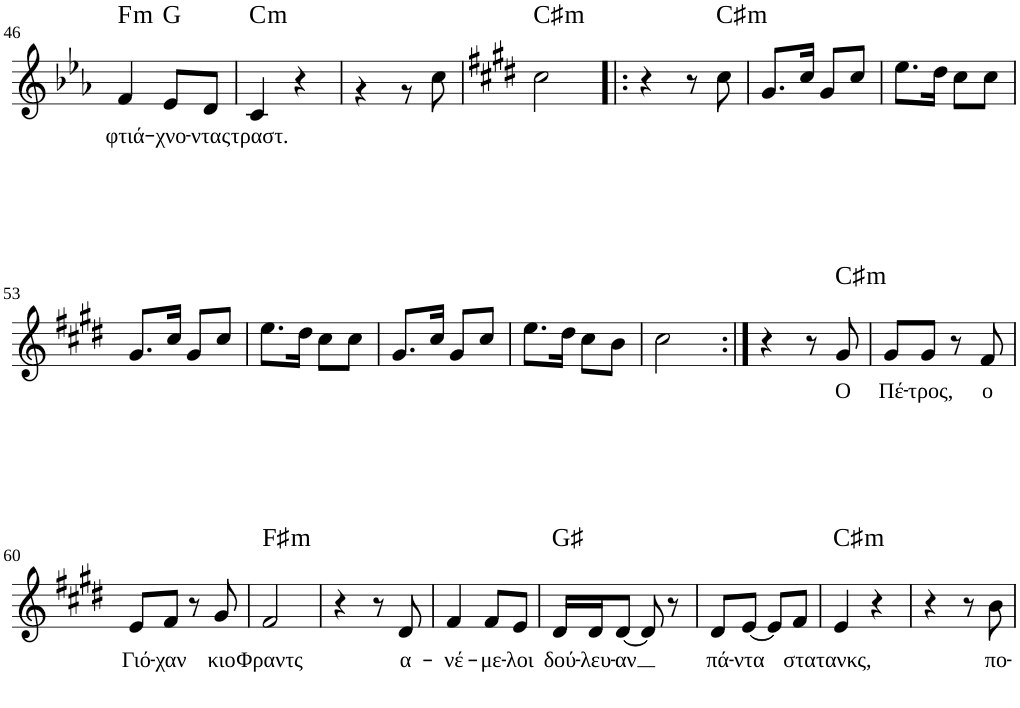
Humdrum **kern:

**kern	**text	**harte
*part1	*part1	*part1
*staff1	*staff1	*
!!LO:PB:g=z
*clefG2	*	*
*k[b-e-a-]	*	*
*M2/4	*	*
=46	=46	=46
!	!LO:LY:b	!LO:H:kt=m
4f/	φτιά-	F:min
!	!LO:LY:b	!
8e-/L	-χνο-	G:maj
!	!LO:LY:b	!
8d/J	-ντας	.
=47	=47	=47
!	!LO:LY:b	!LO:H:kt=m
4c/	τραστ.	C:min
4r	.	.
=48	=48	=48
*^	*	*
2ryy	4r	.	.
.	8r	.	.
.	8cc\	.	.
=49	=49	=49	=49
*k[f#c#g#d#]	*	*	*
!	!	!	!LO:H:kt=m
2ryy	2cc#\	.	C#:min
*v	*v	*	*
=50!|:	=50!|:	=50!|:
4r	.	.
8r	.	.
!	!	!LO:H:kt=m
8cc#\	.	C#:min
=51	=51	=51
8.g#/L	.	.
16cc#/Jk	.	.
8g#/L	.	.
8cc#/J	.	.
=52	=52	=52
8.ee\L	.	.
16dd#\Jk	.	.
8cc#\L	.	.
8cc#\J	.	.
!!LO:LB:g=z
=53	=53	=53
8.g#/L	.	.
16cc#/Jk	.	.
8g#/L	.	.
8cc#/J	.	.
=54	=54	=54
8.ee\L	.	.
16dd#\Jk	.	.
8cc#\L	.	.
8cc#\J	.	.
=55	=55	=55
8.g#/L	.	.
16cc#/Jk	.	.
8g#/L	.	.
8cc#/J	.	.
=56	=56	=56
8.ee\L	.	.
16dd#\Jk	.	.
8cc#\L	.	.
8b\J	.	.
=57	=57	=57
2cc#\	.	.
=58:|!	=58:|!	=58:|!
4r	.	.
8r	.	.
!	!LO:LY:b	!LO:H:kt=m
8g#/	Ο	C#:min
=59	=59	=59
!	!LO:LY:b	!
8g#/L	Πέ-	.
!	!LO:LY:b	!
8g#/J	-τρος,	.
8r	.	.
!	!LO:LY:b	!
8f#/	ο	.
!!LO:LB:g=z
=60	=60	=60
!	!LO:LY:b	!
8e/L	Γιό-	.
!	!LO:LY:b	!
8f#/J	-χαν	.
8r	.	.
!	!LO:LY:b	!
8g#/	κιο	.
=61	=61	=61
!	!LO:LY:b	!LO:H:kt=m
2f#/	Φραντς	F#:min
=62	=62	=62
4r	.	.
8r	.	.
!	!LO:LY:b	!
8d#/	α-	.
=63	=63	=63
!	!LO:LY:b	!
4f#/	-νέ-	.
!	!LO:LY:b	!
8f#/L	-με-	.
!	!LO:LY:b	!
8e/J	-λοι	.
=64	=64	=64
!	!LO:LY:b	!
16d#/LL	δού-	G#:maj
!	!LO:LY:b	!
16d#/J	-λευ-	.
!	!LO:LY:b	!
[8d#/J	-αν	.
8d#/]	.	.
8r	.	.
=65	=65	=65
!	!LO:LY:b	!
8d#/L	πά-	.
!	!LO:LY:b	!
[8e/J	-ντα	.
8e/L]	.	.
!	!LO:LY:b	!
8f#/J	στα	.
=66	=66	=66
!	!LO:LY:b	!LO:H:kt=m
4e/	τανκς,	C#:min
4r	.	.
=67	=67	=67
4r	.	.
8r	.	.
!	!LO:LY:b	!
8b\	πο-	.
=	=	=
*-	*-	*-
